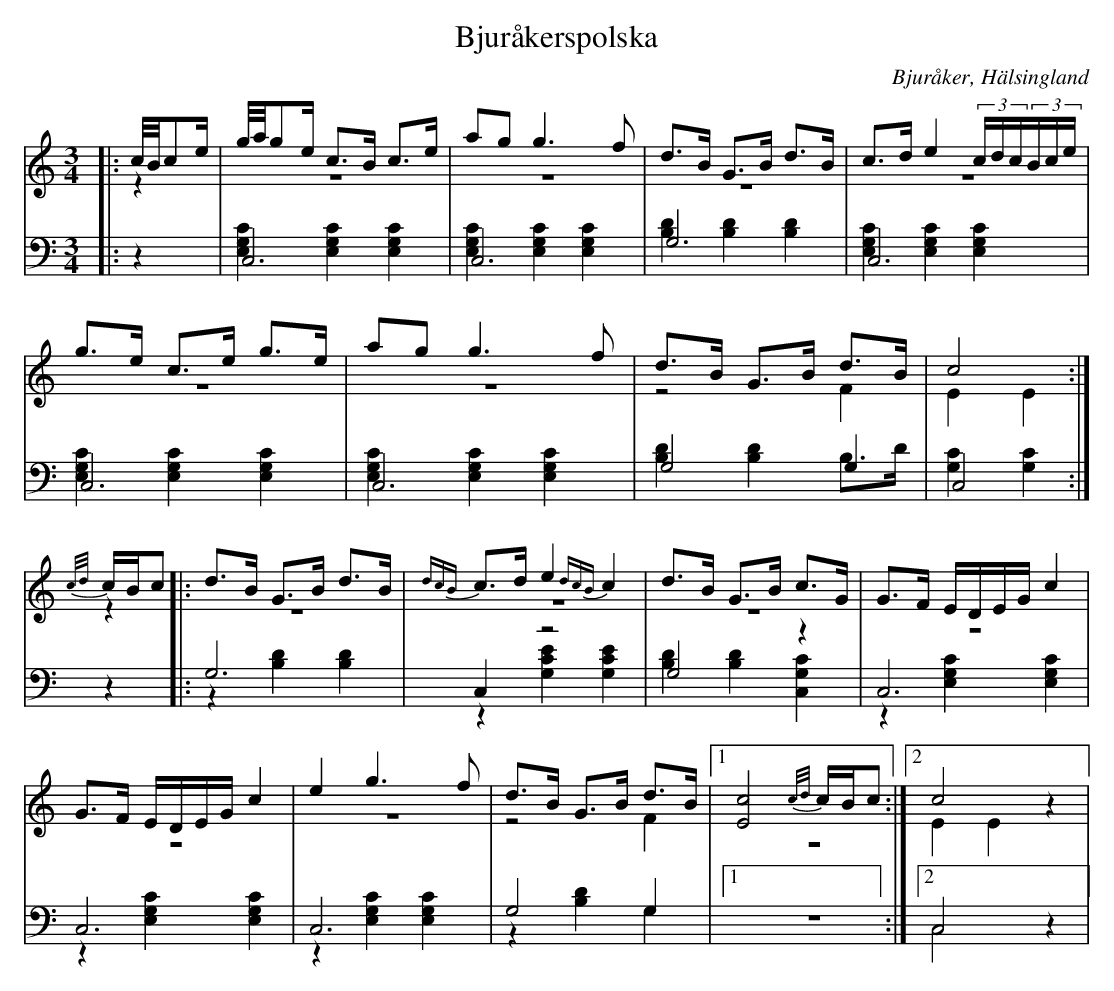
X:1
T: Bjuråkerspolska
O: Bjuråker, Hälsingland
M: 3/4
L: 1/8
K: C
V:1
V:2 merge
V:3
V:4 merge
V:1
|:c//B//ce/|g//a//ge/ c>B c>e|ag g3 f|d>B G>B d>B|c>d e2 (3c/d/c/(3B/c/e/|
g>e c>e g>e|ag g3 f|d>B G>B d>B|c4:|
{c/d/}c/B/c |:d>B G>B d>B|{dcB}c>d e2 {dcB}c2|d>B G>B c>G|G>F E/D/E/G/ c2|
G>F E/D/E/G/ c2|e2 g3 f|d>B G>B d>B|1 [E4c4] {c/d/}c/B/c:|2 c4 z2|
V:2
|:z2|z6|z6|z6|z6|
z6|z6|z4 F2|E2 E2:|
z2|:z6|z6|z6|z6|
 z6|z6|z4 F2|1 z6:|2 E2 E2 z2|
V:3 clef=bass
|:z2|C,6|C,6|G,6|C,6|
C,6|C,6|G,4 G,2|C,4:|
z2|:G,6|C,2 z4|G,4 z2|C,6|
 C,6|C,6|G,4 G,2|1 z6:|2 C,4 z2|
V:4 clef=bass
|:z2|[E,2G,2C2] [E,2G,2C2] [E,2G,2C2]|[E,2G,2C2] [E,2G,2C2] [E,2G,2C2]|[B,2D2] [B,2D2] [B,2D2]|[E,2G,2C2] [E,2G,2C2] [E,2G,2C2]|
[E,2G,2C2] [E,2G,2C2] [E,2G,2C2]|[E,2G,2C2] [E,2G,2C2] [E,2G,2C2]|[B,2D2] [B,2D2] B,>D|[G,2C2][G,2C2]:|
z2|:z2 [B,2D2] [B,2D2]|z2 [G,2C2E2] [G,2C2E2]|[B,2D2][B,2D2] [C,2G,2C2]|z2 [E,2G,2C2] [E,2G,2C2]|
z2 [E,2G,2C2] [E,2G,2C2]|z2 [E,2G,2C2] [E,2G,2C2]|z2 [B,2D2] G,2|1 z6:|2 C,4 z2|
